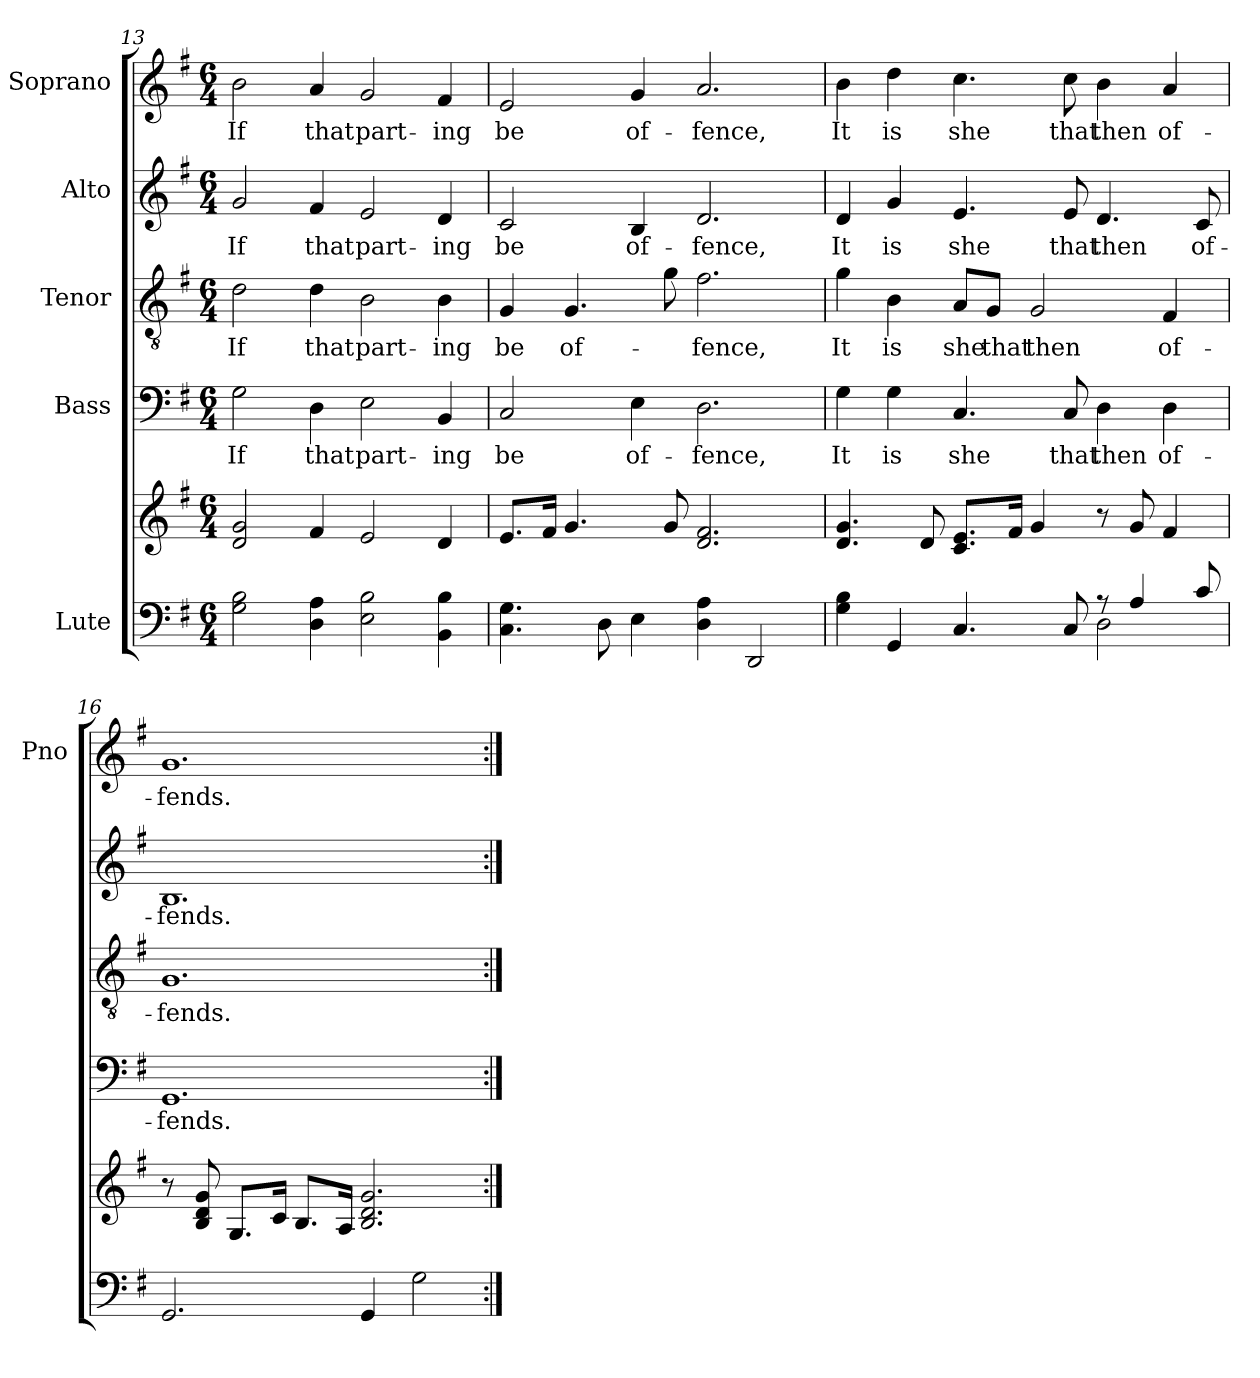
**kern	**kern	**kern	**text	**kern	**text	**kern	**text	**kern	**text
*part5	*part5	*part4	*part4	*part3	*part3	*part2	*part2	*part1	*part1
*staff6	*staff5	*staff4	*staff4	*staff3	*staff3	*staff2	*staff2	*staff1	*staff1
*I"Lute	*	*I"Bass	*	*I"Tenor	*	*I"Alto	*	*I"Soprano	*
*	*	*	*	*	*	*	*	*I'Pno	*
!!LO:PB:g=z
*clefF4	*clefG2	*clefF4	*	*clefGv2	*	*clefG2	*	*clefG2	*
*k[f#]	*k[f#]	*k[f#]	*	*k[f#]	*	*k[f#]	*	*k[f#]	*
*G:	*G:	*G:	*	*G:	*	*G:	*	*G:	*
*M6/4	*M6/4	*M6/4	*	*M6/4	*	*M6/4	*	*M6/4	*
=13	=13	=13	=13	=13	=13	=13	=13	=13	=13
2G\ 2B\	2d/ 2g/	2G\	If	2d\	If	2g/	If	2b\	If
4D\ 4A\	4f#/	4D\	that	4d\	that	4f#/	that	4a/	that
2E\ 2B\	2e/	2E\	part-	2B\	part-	2e/	part-	2g/	part-
4BB\ 4B\	4d/	4BB/	-ing	4B\	-ing	4d/	-ing	4f#/	-ing
=14	=14	=14	=14	=14	=14	=14	=14	=14	=14
4.C\ 4.G\	8.e/L	2C/	be	4G/	be	2c/	be	2e/	be
.	16f#/Jk	.	.	.	.	.	.	.	.
.	4.g/	.	.	4.G/	of-	.	.	.	.
8D\	.	.	.	.	.	.	.	.	.
4E\	.	4E\	of-	.	.	4B/	of-	4g/	of-
.	8g/	.	.	8g\	.	.	.	.	.
4D\ 4A\	2.d/ 2.f#/	2.D\	-fence,	2.f#\	-fence,	2.d/	-fence,	2.a/	-fence,
2DD/	.	.	.	.	.	.	.	.	.
=15	=15	=15	=15	=15	=15	=15	=15	=15	=15
*^	*	*	*	*	*	*	*	*	*
4G\ 4B\	1ryy	4.d/ 4.g/	4G\	It	4g\	It	4d/	It	4b\	It
4GG/	.	.	4G\	is	4B\	is	4g/	is	4dd\	is
.	.	8d/	.	.	.	.	.	.	.	.
4.C/	.	8.c/ 8.e/L	4.C/	she	8A/L	she	4.e/	she	4.cc\	she
.	.	.	.	.	8G/J	that	.	.	.	.
.	.	16f#/Jk	.	.	.	.	.	.	.	.
.	.	4g/	.	.	2G/	then	.	.	.	.
8C/	.	.	8C/	that	.	.	8e/	that	8cc\	that
2D\	8rA	8r	4D\	then	.	.	4.d/	then	4b\	then
.	4A/	8g/	.	.	.	.	.	.	.	.
.	.	4f#/	4D\	of-	4F#/	of-	.	.	4a/	of-
.	8c/	.	.	.	.	.	8c/	of-	.	.
*v	*v	*	*	*	*	*	*	*	*	*
!!LO:LB:g=z
=16	=16	=16	=16	=16	=16	=16	=16	=16	=16
2.GG/	8r	1.GG	-fends.	1.G	-fends.	1.B	-fends.	1.g	-fends.
.	8B/ 8d/ 8g/	.	.	.	.	.	.	.	.
.	8.G/L	.	.	.	.	.	.	.	.
.	16c/Jk	.	.	.	.	.	.	.	.
.	8.B/L	.	.	.	.	.	.	.	.
.	16A/Jk	.	.	.	.	.	.	.	.
4GG/	2.B/ 2.d/ 2.g/	.	.	.	.	.	.	.	.
2G\	.	.	.	.	.	.	.	.	.
=:|!	=:|!	=:|!	=:|!	=:|!	=:|!	=:|!	=:|!	=:|!	=:|!
*-	*-	*-	*-	*-	*-	*-	*-	*-	*-
